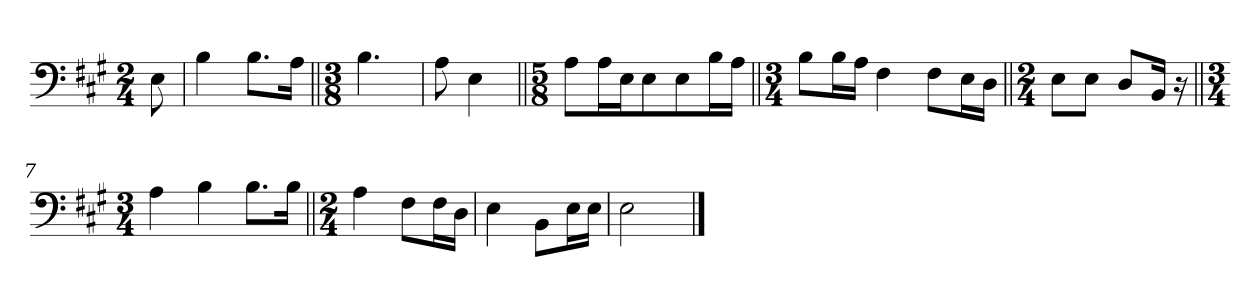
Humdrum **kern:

**kern
*part1
*staff1
*clefF4
*k[f#c#g#]
*M2/4
=
8E\
=1
4B\
8.B\L
16A\Jk
=2||
*M3/8
4.B\
=3
8A\
4E\
=4||
*M5/8
8A\L
16A\L
16E\J
8E\
8E\
16B\L
16A\JJ
=5||
*M3/4
8B\L
16B\L
16A\JJ
4F#\
8F#\L
16E\L
16D\JJ
=6||
*M2/4
8E\L
8E\J
8D/L
16BB/Jk
16r
=7||
*M3/4
4A\
4B\
8.B\L
16B\Jk
=8||
*M2/4
4A\
8F#\L
16F#\L
16D\JJ
=9
4E\
8BB\L
16E\L
16E\JJ
=10
2E\
==
*-
